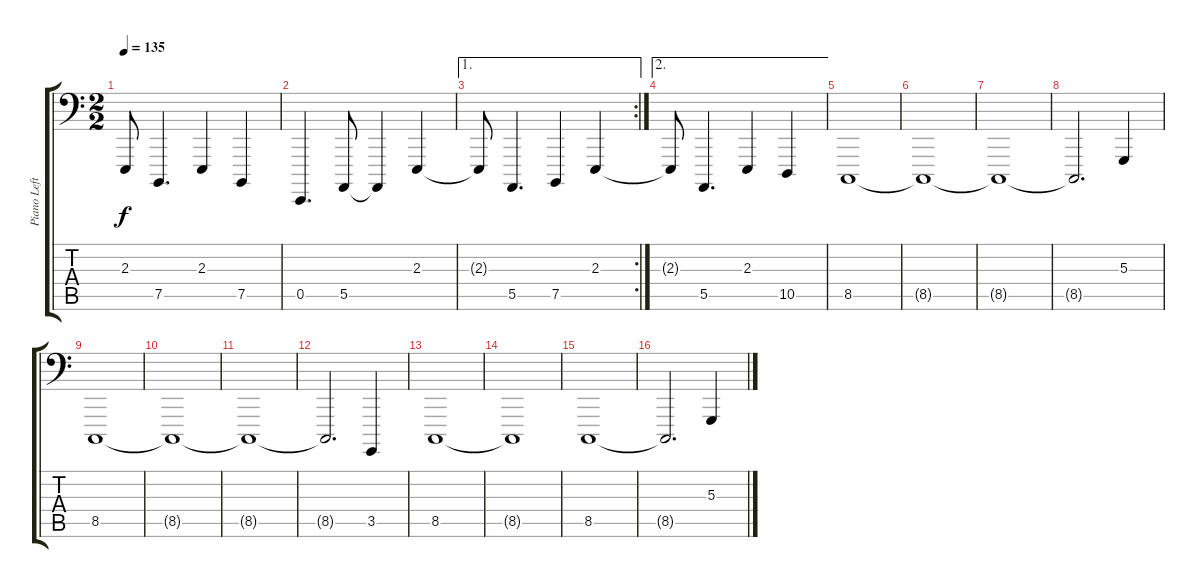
\track ("Piano Left Hand" "Piano Left") {instrument electricgrandpiano}
\staff {score tabs}
\tuning (E4 G2 D1 A1 E0 B-1) {hide}
\ts (2 2)
\tempo 135
\clef f4
\ks c
2.3{t}.8{dy f} 7.5.4{d} 2.3.4 7.5.4 |
0.5.4{d} 5.5.8 5.5{t}.4 2.3.4 |
\ae 1
\rc 2
2.3{t}.8 5.5.4{d} 7.5.4 2.3.4 |
\ae 2
2.3{t}.8 5.5.4{d} 2.3.4 10.5.4 |
8.5.1 |
8.5{t}.1 |
8.5{t}.1 |
8.5{t}.2{d} 5.3.4 |
8.5.1 |
8.5{t}.1 |
8.5{t}.1 |
8.5{t}.2{d} 3.5.4 |
8.5.1 |
8.5{t}.1 |
8.5.1 |
8.5{t}.2{d} 5.3.4
